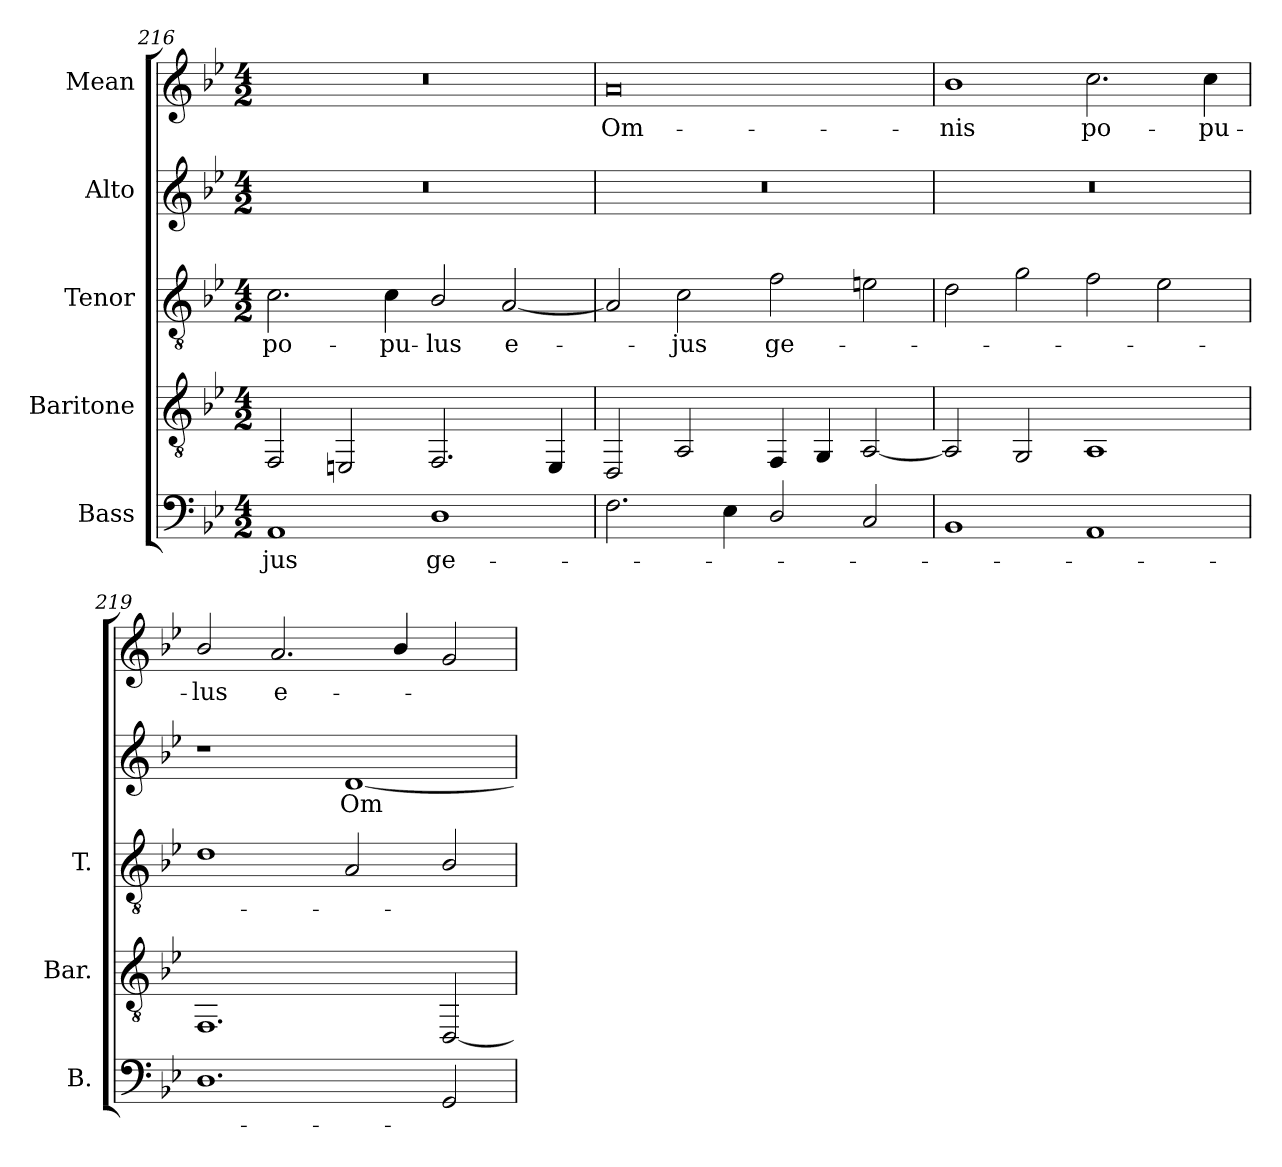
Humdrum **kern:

**kern	**text	**kern	**kern	**text	**kern	**text	**kern	**text
*part5	*part5	*part4	*part3	*part3	*part2	*part2	*part1	*part1
*staff5	*staff5	*staff4	*staff3	*staff3	*staff2	*staff2	*staff1	*staff1
*I"Bass	*	*I"Baritone	*I"Tenor	*	*I"Alto	*	*I"Mean	*
*I'B.	*	*I'Bar.	*I'T.	*	*	*	*	*
*clefF4	*	*clefGv2	*clefGv2	*	*clefG2	*	*clefG2	*
*	*	*	*ITrd7c12	*	*	*	*	*
*k[b-e-]	*	*k[b-e-]	*k[b-e-]	*	*k[b-e-]	*	*k[b-e-]	*
*B-:	*	*B-:	*B-:	*	*B-:	*	*B-:	*
*M4/2	*	*M4/2	*M4/2	*	*M4/2	*	*M4/2	*
=216	=216	=216	=216	=216	=216	=216	=216	=216
!	!LO:LY:b:color=#000000	!	!	!	!	!	!	!
!	!	!	!	!LO:LY:b:color=#000000	!LO:N:vis=1	!	!LO:N:vis=1	!
1AAi	-jus	2FFi/	2.Ci\	po-	0r	.	0r	.
.	.	2EEni/	.	.	.	.	.	.
!	!	!	!	!LO:LY:b:color=#000000	!	!	!	!
.	.	.	4Ci\	-pu-	.	.	.	.
!	!LO:LY:b:color=#000000	!	!	!	!	!	!	!
!	!	!	!	!LO:LY:b:color=#000000	!	!	!	!
1Di	ge-	2.FFi/	2BB-i/	-lus	.	.	.	.
!	!	!	!	!LO:LY:b:color=#000000	!	!	!	!
.	.	.	[2AAi/	e-	.	.	.	.
.	.	4EEi/	.	.	.	.	.	.
!!LO:LB:g=z
=217	=217	=217	=217	=217	=217	=217	=217	=217
!	!	!	!	!	!LO:N:vis=1	!	!	!
!	!	!	!	!	!	!	!	!LO:LY:b:color=#000000
2.Fi\	.	2DDi/	2AAi/]	.	0r	.	0ai	Om-
!	!	!	!	!LO:LY:b:color=#000000	!	!	!	!
.	.	2AAi/	2Ci\	-jus	.	.	.	.
4E-i\	.	.	.	.	.	.	.	.
!	!	!	!	!LO:LY:b:color=#000000	!	!	!	!
2Di/	.	4FFi/	2Fi\	ge-	.	.	.	.
.	.	4GGi/	.	.	.	.	.	.
2Ci/	.	[2AAi/	2Eni\	.	.	.	.	.
=218	=218	=218	=218	=218	=218	=218	=218	=218
!	!	!	!	!	!LO:N:vis=1	!	!	!
!	!	!	!	!	!	!	!	!LO:LY:b:color=#000000
1BB-i	.	2AAi/]	2Di\	.	0r	.	1b-i	-nis
.	.	2GGi/	2Gi\	.	.	.	.	.
!	!	!	!	!	!	!	!	!LO:LY:b:color=#000000
1AAi	.	1AAi	2Fi\	.	.	.	2.cci\	po-
.	.	.	2E-i\	.	.	.	.	.
!	!	!	!	!	!	!	!	!LO:LY:b:color=#000000
.	.	.	.	.	.	.	4cci\	-pu-
=219	=219	=219	=219	=219	=219	=219	=219	=219
!	!	!	!	!	!	!	!	!LO:LY:b:color=#000000
1.Di	.	1.FFi	1Di	.	1r	.	2b-i/	-lus
!	!	!	!	!	!	!	!	!LO:LY:b:color=#000000
.	.	.	.	.	.	.	2.ai/	e-
!	!	!	!	!	!	!LO:LY:b:color=#000000	!	!
.	.	.	2AAi/	.	[1di	Om-	.	.
.	.	.	.	.	.	.	4b-i/	.
2GGi/	.	[2DDi/	2BB-i/	.	.	.	2gi/	.
=	=	=	=	=	=	=	=	=
*-	*-	*-	*-	*-	*-	*-	*-	*-
